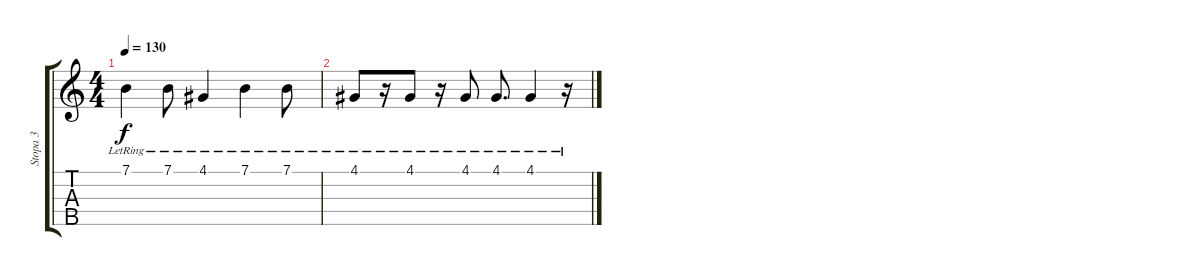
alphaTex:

\track ("Stopa 3" "Stopa 3") {instrument acousticgrandpiano}
\staff {score tabs}
\tuning (E4 B3 G3 D3 A2) {hide}
\ts (4 4)
\tempo 130
\clef g2
\ks c
7.1{lr}.4{dy f} 7.1{lr}.8 4.1{lr}.4 7.1{lr}.4 7.1{lr}.8 |
4.1{lr}.8 r.16 4.1{lr}.8 r.16 4.1{lr}.8 4.1{lr}.8{d} 4.1{lr}.4 r.16
